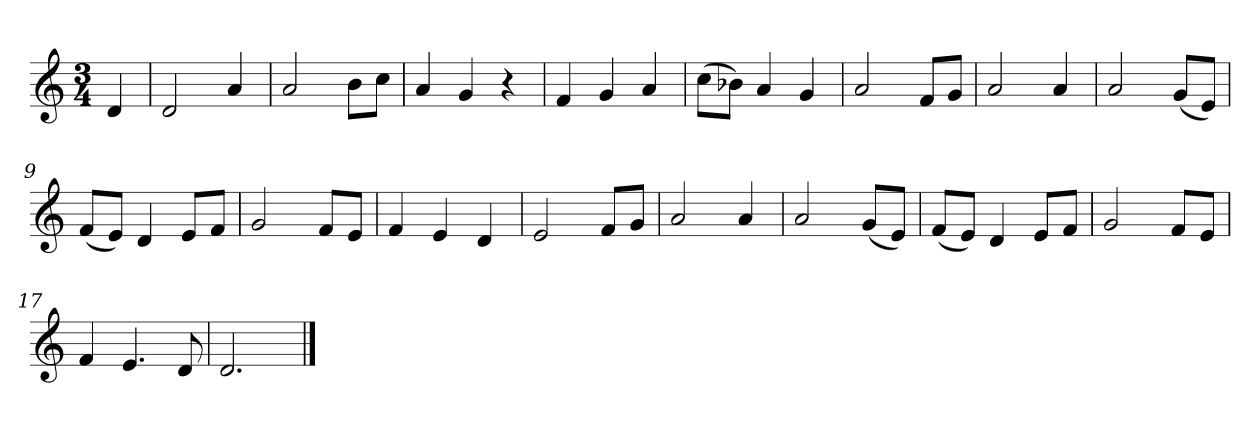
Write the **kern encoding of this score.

**kern
*part1
*staff1
*k[]
*M3/4
*MM120
=
4d
=1
2d
4a
=2
2a
8bL
8ccJ
=3
4a
4g
4r
=4
4f
4g
4a
=5
(8ccL
8b-XJ)
4a
4g
=6
2a
8fL
8gJ
=7
2a
4a
=8
2a
(8gL
8eJ)
=9
(8fL
8eJ)
4d
8eL
8fJ
=10
2g
8fL
8eJ
=11
4f
4e
4d
=12
2e
8fL
8gJ
=13
2a
4a
=14
2a
(8gL
8eJ)
=15
(8fL
8eJ)
4d
8eL
8fJ
=16
2g
8fL
8eJ
=17
4f
4.e
8d
=18
2.d
==
*-
